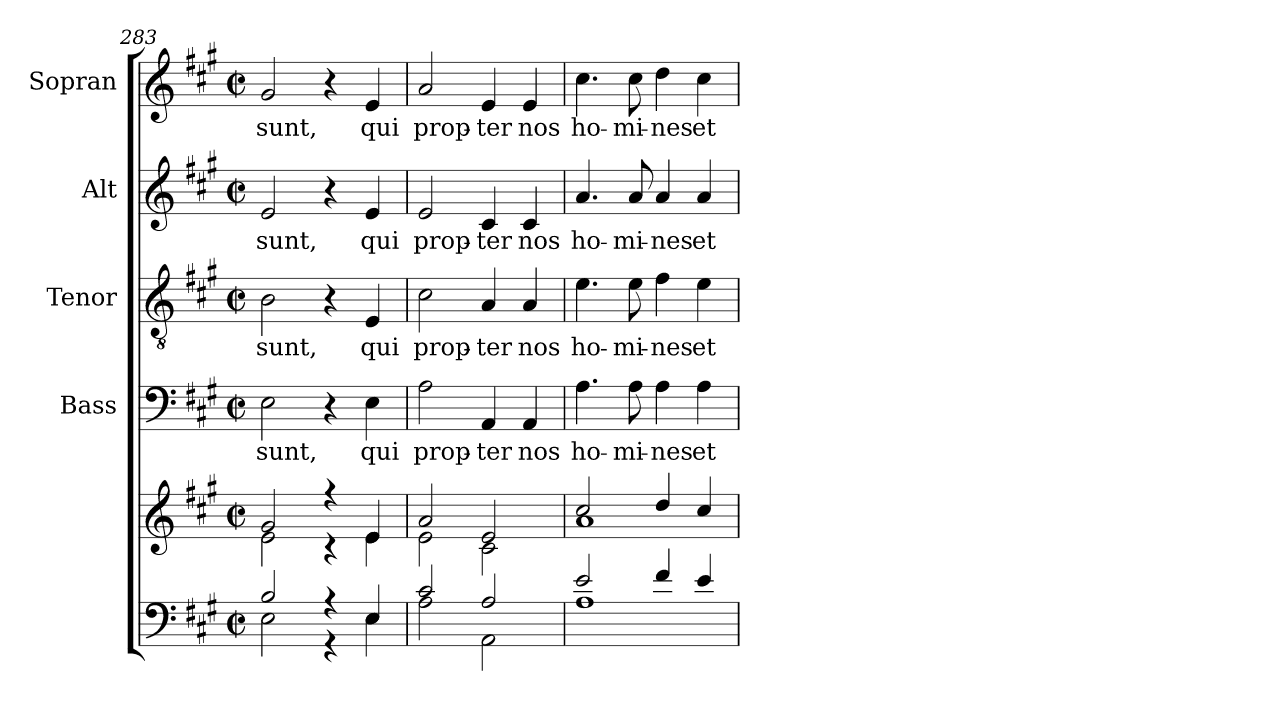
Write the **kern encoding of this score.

**kern	**kern	**kern	**text	**kern	**text	**kern	**text	**kern	**text
*part5	*part5	*part4	*part4	*part3	*part3	*part2	*part2	*part1	*part1
*staff6	*staff5	*staff4	*staff4	*staff3	*staff3	*staff2	*staff2	*staff1	*staff1
*	*	*I"Bass	*	*I"Tenor	*	*I"Alt	*	*I"Sopran	*
*	*	*I'B.	*	*I'T.	*	*I'A.	*	*I'S.	*
*clefF4	*clefG2	*clefF4	*	*clefGv2	*	*clefG2	*	*clefG2	*
*k[f#c#g#]	*k[f#c#g#]	*k[f#c#g#]	*	*k[f#c#g#]	*	*k[f#c#g#]	*	*k[f#c#g#]	*
*A:	*A:	*A:	*	*A:	*	*A:	*	*A:	*
*M2/2	*M2/2	*M2/2	*	*M2/2	*	*M2/2	*	*M2/2	*
*met(c|)	*met(c|)	*met(c|)	*	*met(c|)	*	*met(c|)	*	*met(c|)	*
=283	=283	=283	=283	=283	=283	=283	=283	=283	=283
*^	*^	*	*	*	*	*	*	*	*
!	!	!	!	!	!LO:LY:b	!	!LO:LY:b	!	!LO:LY:b	!	!LO:LY:b
2B/	2E\	2g#/	2e\	2E\	sunt,	2B\	sunt,	2e/	sunt,	2g#/	sunt,
4r	4r	4r	4r	4r	.	4r	.	4r	.	4r	.
!	!	!	!	!	!LO:LY:b	!	!LO:LY:b	!	!LO:LY:b	!	!LO:LY:b
4E/	4E\	4e/	4e\	4E\	qui	4E/	qui	4e/	qui	4e/	qui
=284	=284	=284	=284	=284	=284	=284	=284	=284	=284	=284	=284
!	!	!	!	!	!LO:LY:b	!	!LO:LY:b	!	!LO:LY:b	!	!LO:LY:b
2c#/	2A\	2a/	2e\	2A\	prop-	2c#\	prop-	2e/	prop-	2a/	prop-
!	!	!	!	!	!LO:LY:b	!	!LO:LY:b	!	!LO:LY:b	!	!LO:LY:b
2A/	2AA\	2e/	2c#\	4AA/	-ter	4A/	-ter	4c#/	-ter	4e/	-ter
!	!	!	!	!	!LO:LY:b	!	!LO:LY:b	!	!LO:LY:b	!	!LO:LY:b
.	.	.	.	4AA/	nos	4A/	nos	4c#/	nos	4e/	nos
=285	=285	=285	=285	=285	=285	=285	=285	=285	=285	=285	=285
!	!	!	!	!	!LO:LY:b	!	!LO:LY:b	!	!LO:LY:b	!	!LO:LY:b
2e/	1A	2cc#/	1a	4.A\	ho-	4.e\	ho-	4.a/	ho-	4.cc#\	ho-
!	!	!	!	!	!LO:LY:b	!	!LO:LY:b	!	!LO:LY:b	!	!LO:LY:b
.	.	.	.	8A\	-mi-	8e\	-mi-	8a/	-mi-	8cc#\	-mi-
!	!	!	!	!	!LO:LY:b	!	!LO:LY:b	!	!LO:LY:b	!	!LO:LY:b
4f#/	.	4dd/	.	4A\	-nes	4f#\	-nes	4a/	-nes	4dd\	-nes
!	!	!	!	!	!LO:LY:b	!	!LO:LY:b	!	!LO:LY:b	!	!LO:LY:b
4e/	.	4cc#/	.	4A\	et	4e\	et	4a/	et	4cc#\	et
*v	*v	*	*	*	*	*	*	*	*	*	*
*	*v	*v	*	*	*	*	*	*	*	*
=	=	=	=	=	=	=	=	=	=
*-	*-	*-	*-	*-	*-	*-	*-	*-	*-
